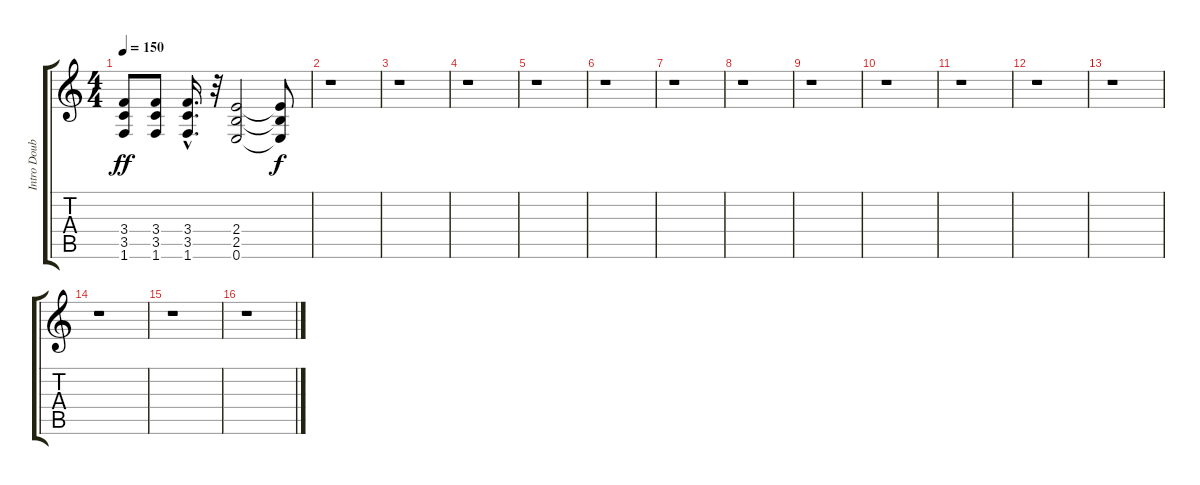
\track ("Intro Double" "Intro Doub") {instrument electricguitarmuted}
\staff {score tabs}
\tuning (E4 B3 G3 D3 A2 E2) {hide}
\ts (4 4)
\tempo 150
\clef g2
\ks c
(3.4 3.5 1.6).8{dy ff} (3.4 3.5 1.6).8 (3.4{hac} 3.5{hac} 1.6{hac}).16{d} r.32 (2.4 2.5 0.6).2 (2.4{t} 2.5{t} 0.6{t}).8{dy f} |
r.1 |
r.1 |
r.1 |
r.1 |
r.1 |
r.1 |
r.1 |
r.1 |
r.1 |
r.1 |
r.1 |
r.1 |
r.1 |
r.1 |
r.1
